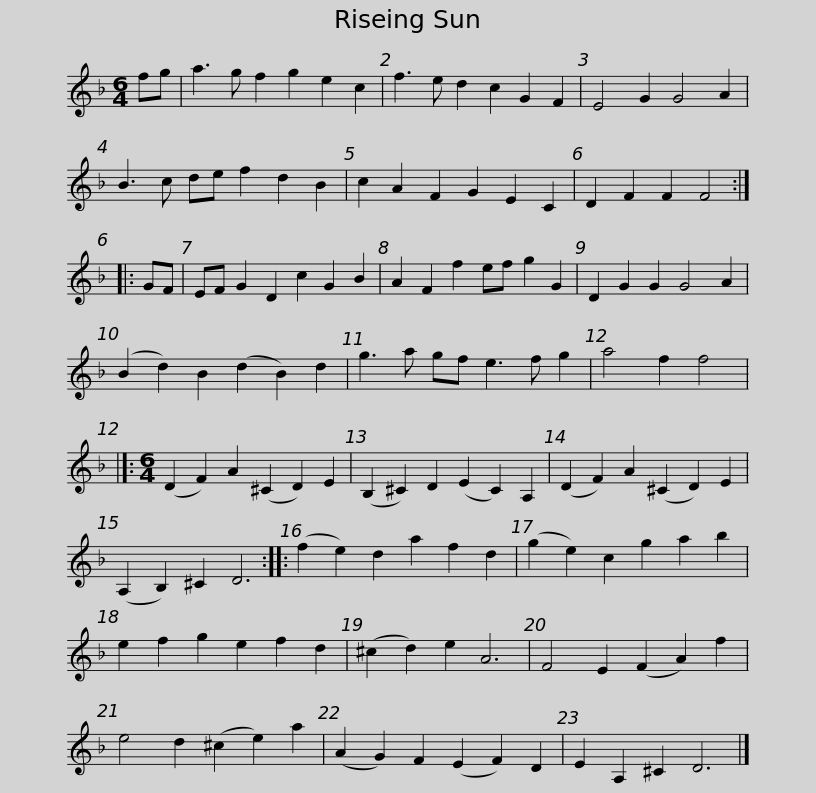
X:1
L:1/8
M:6/4
I:linebreak $
K:F
V:1 treble
V:1
 fg | a3 g f2 g2 e2 c2 | f3 e d2 c2 G2 F2 | E4 G2 G4 A2 | B3 c de f2 d2 B2 | %5
 c2 A2 F2 G2 E2 C2 | D2 F2 F2 F4 :: GF |$ EF G2 D2 c2 G2 B2 | A2 F2 f2 ef g2 G2 | %10
 D2 G2 G2 G4 A2 | (B2 d2) B2 (d2 B2) d2 | g3 a gf e3 f g2 | a4 f2 f4 |]:$[M:6/4] (D2 F2) A2 (^C2 D2) E2 | %15
 (B,2 ^C2) D2 (E2 C2) A,2 | (D2 F2) A2 (^C2 D2) E2 | (A,2 B,2) ^C2 D6 :: (f2 e2) d2 a2 f2 d2 |$ (g2 e2) c2 g2 a2 b2 | %20
 e2 f2 g2 e2 f2 d2 | (^c2 d2) e2 A6 | F4 E2 (F2 A2) f2 | e4 d2 (^c2 e2) a2 | (A2 G2) F2 (E2 F2) D2 | %25
 E2 A,2 ^C2 D6 |] %26
